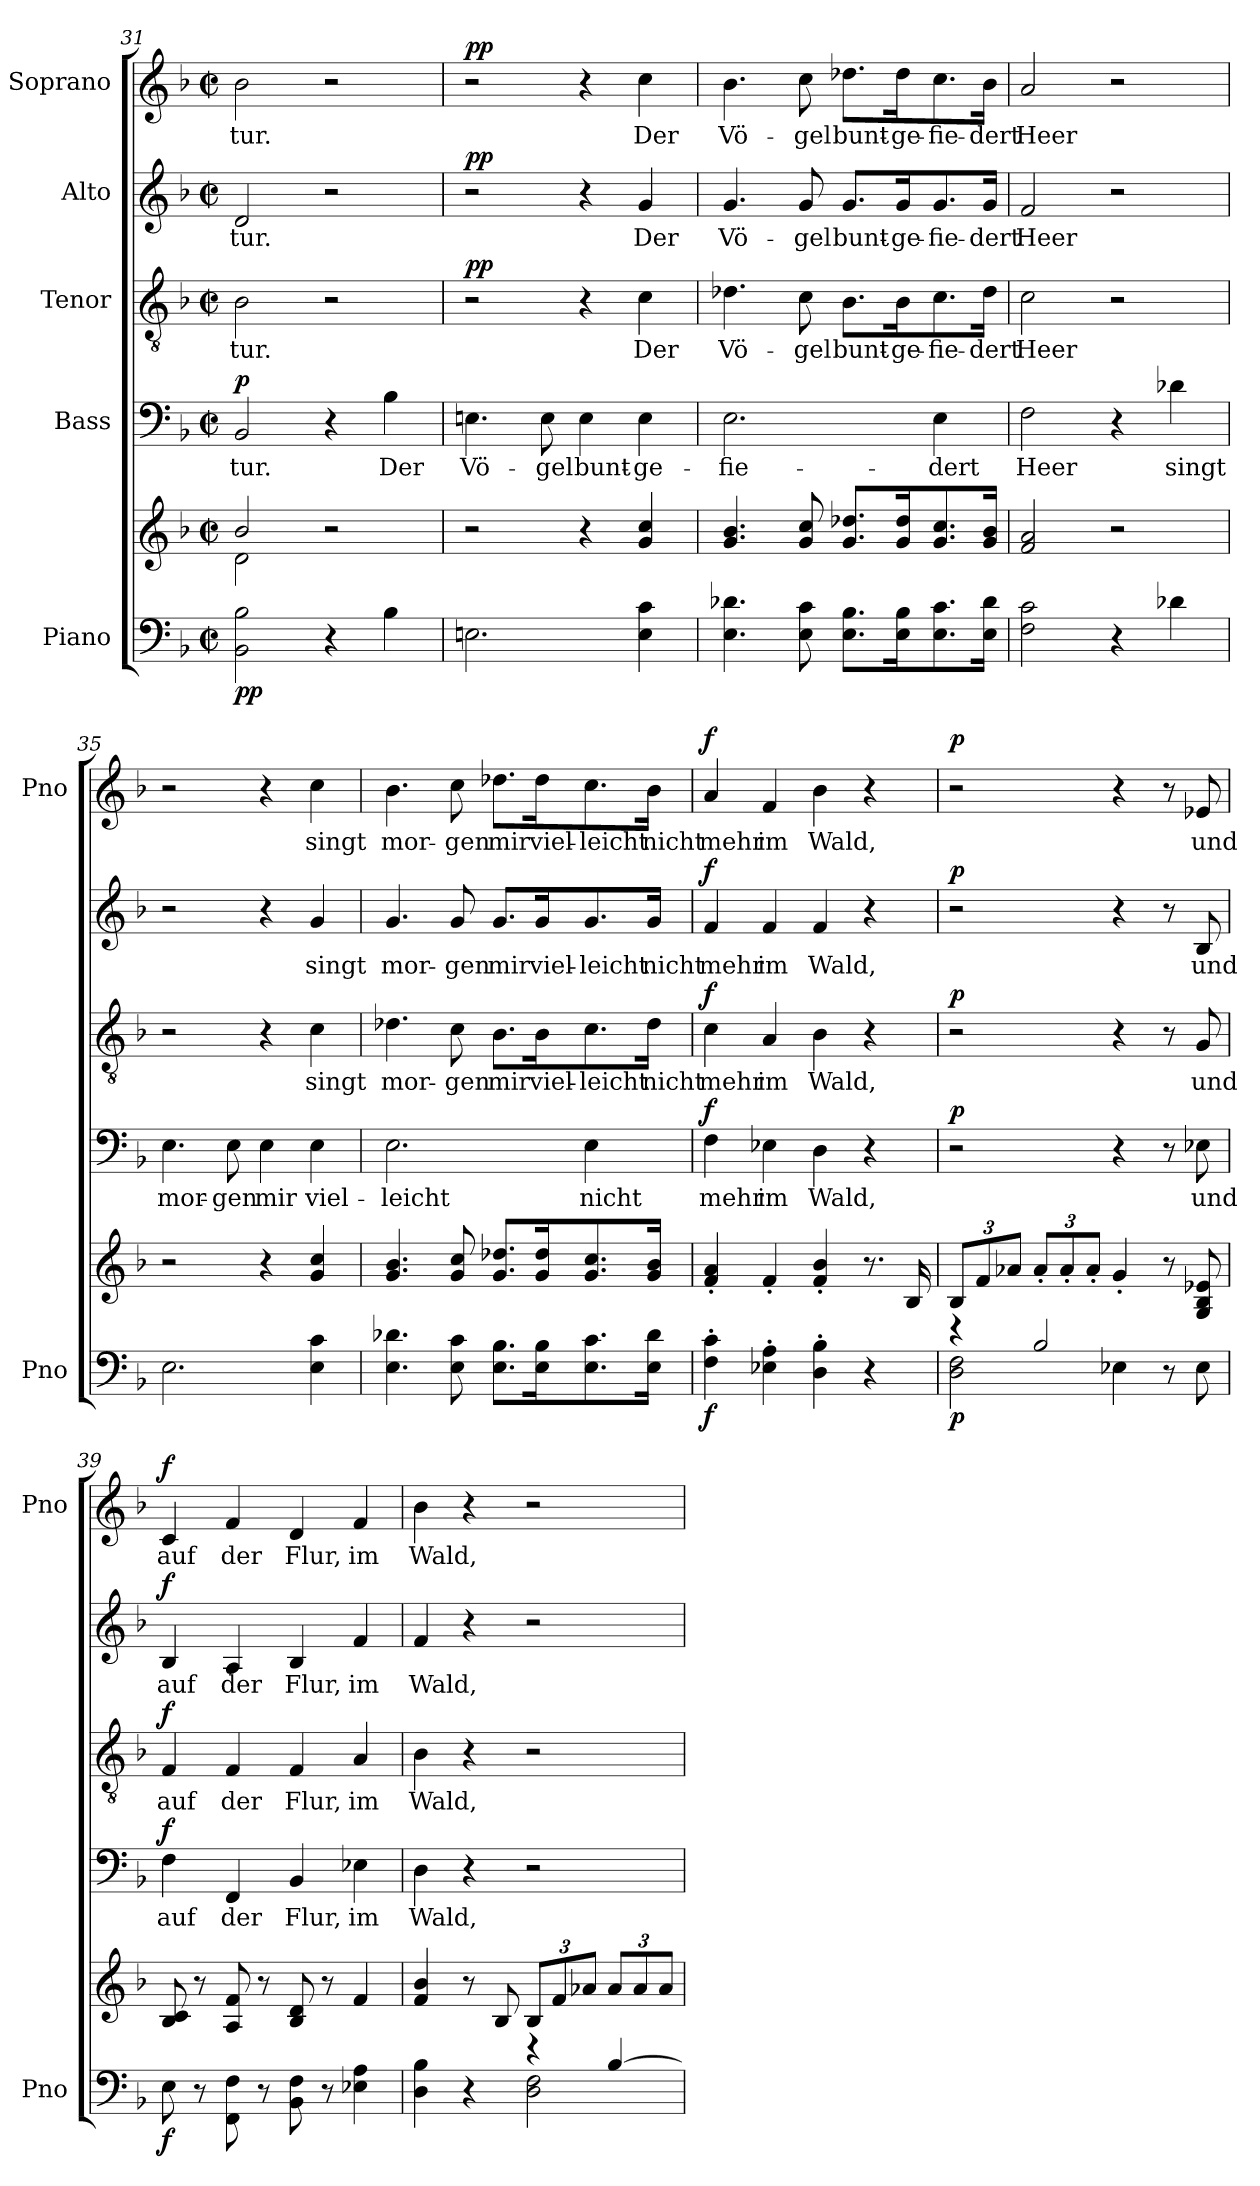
**kern	**kern	**dynam	**kern	**text	**dynam	**kern	**text	**dynam	**kern	**text	**dynam	**kern	**text	**dynam
*part5	*part5	*part5	*part4	*part4	*part4	*part3	*part3	*part3	*part2	*part2	*part2	*part1	*part1	*part1
*staff6	*staff5	*staff5/6	*staff4	*staff4	*staff4	*staff3	*staff3	*staff3	*staff2	*staff2	*staff2	*staff1	*staff1	*staff1
*I"Piano	*	*	*I"Bass	*	*	*I"Tenor	*	*	*I"Alto	*	*	*I"Soprano	*	*
*I'Pno	*	*	*	*	*	*	*	*	*	*	*	*I'Pno	*	*
*clefF4	*clefG2	*	*clefF4	*	*	*clefGv2	*	*	*clefG2	*	*	*clefG2	*	*
*k[b-]	*k[b-]	*	*k[b-]	*	*	*k[b-]	*	*	*k[b-]	*	*	*k[b-]	*	*
*F:	*F:	*	*F:	*	*	*F:	*	*	*F:	*	*	*F:	*	*
*M2/2	*M2/2	*	*M2/2	*	*	*M2/2	*	*	*M2/2	*	*	*M2/2	*	*
*met(c|)	*met(c|)	*	*met(c|)	*	*	*met(c|)	*	*	*met(c|)	*	*	*met(c|)	*	*
=31	=31	=31	=31	=31	=31	=31	=31	=31	=31	=31	=31	=31	=31	=31
*	*^	*	*	*	*	*	*	*	*	*	*	*	*	*
!	!	!	!LO:DY:b=2	!	!LO:LY:b	!LO:DY:b	!	!LO:LY:b	!	!	!LO:LY:b	!	!	!LO:LY:b	!
2BB-\ 2B-\	2d\	2b-/	pp	2BB-/	-tur.	p	2B-\	-tur.	.	2d/	-tur.	.	2b-\	-tur.	.
4r	2r	2ryy	.	4r	.	.	2r	.	.	2r	.	.	2r	.	.
!	!	!	!	!	!LO:LY:b	!	!	!	!	!	!	!	!	!	!
4B-\	.	.	.	4B-\	Der	.	.	.	.	.	.	.	.	.	.
*	*v	*v	*	*	*	*	*	*	*	*	*	*	*	*	*
=32	=32	=32	=32	=32	=32	=32	=32	=32	=32	=32	=32	=32	=32	=32
!	!	!	!	!LO:LY:b	!	!	!	!LO:DY:b	!	!	!LO:DY:b	!	!	!LO:DY:b
2.En\	2r	.	4.En\	Vö-	.	2r	.	pp	2r	.	pp	2r	.	pp
!	!	!	!	!LO:LY:b	!	!	!	!	!	!	!	!	!	!
.	.	.	8E\	-gel	.	.	.	.	.	.	.	.	.	.
!	!	!	!	!LO:LY:b	!	!	!	!	!	!	!	!	!	!
.	4r	.	4E\	bunt-	.	4r	.	.	4r	.	.	4r	.	.
!	!	!	!	!LO:LY:b	!	!	!LO:LY:b	!	!	!LO:LY:b	!	!	!LO:LY:b	!
4E\ 4c\	4g/ 4cc/	.	4E\	-ge-	.	4c\	Der	.	4g/	Der	.	4cc\	Der	.
=33	=33	=33	=33	=33	=33	=33	=33	=33	=33	=33	=33	=33	=33	=33
!	!	!	!	!LO:LY:b	!	!	!LO:LY:b	!	!	!LO:LY:b	!	!	!LO:LY:b	!
4.E\ 4.d-X\	4.g/ 4.b-/	.	2.E\	-fie-	.	4.d-X\	Vö-	.	4.g/	Vö-	.	4.b-\	Vö-	.
!	!	!	!	!	!	!	!LO:LY:b	!	!	!LO:LY:b	!	!	!LO:LY:b	!
8E\ 8c\	8g/ 8cc/	.	.	.	.	8c\	-gel	.	8g/	-gel	.	8cc\	-gel	.
!	!	!	!	!	!	!	!LO:LY:b	!	!	!LO:LY:b	!	!	!LO:LY:b	!
8.E\ 8.B-\L	8.g/ 8.dd-X/L	.	.	.	.	8.B-\L	bunt-	.	8.g/L	bunt-	.	8.dd-X\L	bunt-	.
!	!	!	!	!	!	!	!LO:LY:b	!	!	!LO:LY:b	!	!	!LO:LY:b	!
16E\ 16B-\K	16g/ 16dd-/K	.	.	.	.	16B-\K	-ge-	.	16g/K	-ge-	.	16dd-\K	-ge-	.
!	!	!	!	!LO:LY:b	!	!	!LO:LY:b	!	!	!LO:LY:b	!	!	!LO:LY:b	!
8.E\ 8.c\	8.g/ 8.cc/	.	4E\	-dert	.	8.c\	-fie-	.	8.g/	-fie-	.	8.cc\	-fie-	.
!	!	!	!	!	!	!	!LO:LY:b	!	!	!LO:LY:b	!	!	!LO:LY:b	!
16E\ 16d-\Jk	16g/ 16b-/Jk	.	.	.	.	16d-\Jk	-dert	.	16g/Jk	-dert	.	16b-\Jk	-dert	.
!!LO:LB:g=z
=34	=34	=34	=34	=34	=34	=34	=34	=34	=34	=34	=34	=34	=34	=34
!	!	!	!	!LO:LY:b	!	!	!LO:LY:b	!	!	!LO:LY:b	!	!	!LO:LY:b	!
2F\ 2c\	2f/ 2a/	.	2F\	Heer	.	2c\	Heer	.	2f/	Heer	.	2a/	Heer	.
4r	2r	.	4r	.	.	2r	.	.	2r	.	.	2r	.	.
!	!	!	!	!LO:LY:b	!	!	!	!	!	!	!	!	!	!
4d-X\	.	.	4d-X\	singt	.	.	.	.	.	.	.	.	.	.
=35	=35	=35	=35	=35	=35	=35	=35	=35	=35	=35	=35	=35	=35	=35
!	!	!	!	!LO:LY:b	!	!	!	!	!	!	!	!	!	!
2.E\	2r	.	4.E\	mor-	.	2r	.	.	2r	.	.	2r	.	.
!	!	!	!	!LO:LY:b	!	!	!	!	!	!	!	!	!	!
.	.	.	8E\	-gen	.	.	.	.	.	.	.	.	.	.
!	!	!	!	!LO:LY:b	!	!	!	!	!	!	!	!	!	!
.	4r	.	4E\	mir	.	4r	.	.	4r	.	.	4r	.	.
!	!	!	!	!LO:LY:b	!	!	!LO:LY:b	!	!	!LO:LY:b	!	!	!LO:LY:b	!
4E\ 4c\	4g/ 4cc/	.	4E\	viel-	.	4c\	singt	.	4g/	singt	.	4cc\	singt	.
=36	=36	=36	=36	=36	=36	=36	=36	=36	=36	=36	=36	=36	=36	=36
!	!	!	!	!LO:LY:b	!	!	!LO:LY:b	!	!	!LO:LY:b	!	!	!LO:LY:b	!
4.E\ 4.d-X\	4.g/ 4.b-/	.	2.E\	-leicht	.	4.d-X\	mor-	.	4.g/	mor-	.	4.b-\	mor-	.
!	!	!	!	!	!	!	!LO:LY:b	!	!	!LO:LY:b	!	!	!LO:LY:b	!
8E\ 8c\	8g/ 8cc/	.	.	.	.	8c\	-gen	.	8g/	-gen	.	8cc\	-gen	.
!	!	!	!	!	!	!	!LO:LY:b	!	!	!LO:LY:b	!	!	!LO:LY:b	!
8.E\ 8.B-\L	8.g/ 8.dd-X/L	.	.	.	.	8.B-\L	mir	.	8.g/L	mir	.	8.dd-X\L	mir	.
!	!	!	!	!	!	!	!LO:LY:b	!	!	!LO:LY:b	!	!	!LO:LY:b	!
16E\ 16B-\K	16g/ 16dd-/K	.	.	.	.	16B-\K	viel-	.	16g/K	viel-	.	16dd-\K	viel-	.
!	!	!	!	!LO:LY:b	!	!	!LO:LY:b	!	!	!LO:LY:b	!	!	!LO:LY:b	!
8.E\ 8.c\	8.g/ 8.cc/	.	4E\	nicht	.	8.c\	-leicht	.	8.g/	-leicht	.	8.cc\	-leicht	.
!	!	!	!	!	!	!	!LO:LY:b	!	!	!LO:LY:b	!	!	!LO:LY:b	!
16E\ 16d-\Jk	16g/ 16b-/Jk	.	.	.	.	16d-\Jk	nicht	.	16g/Jk	nicht	.	16b-\Jk	nicht	.
=37	=37	=37	=37	=37	=37	=37	=37	=37	=37	=37	=37	=37	=37	=37
!	!	!LO:DY:b=2	!	!LO:LY:b	!LO:DY:b	!	!LO:LY:b	!LO:DY:b	!	!LO:LY:b	!LO:DY:b	!	!LO:LY:b	!LO:DY:b
4F\' 4c\'	4f/' 4a/'	f	4F\	mehr	f	4c\	mehr	f	4f/	mehr	f	4a/	mehr	f
!	!	!	!	!LO:LY:b	!	!	!LO:LY:b	!	!	!LO:LY:b	!	!	!LO:LY:b	!
4E-X\' 4A\'	4f'/	.	4E-X\	im	.	4A/	im	.	4f/	im	.	4f/	im	.
!	!	!	!	!LO:LY:b	!	!	!LO:LY:b	!	!	!LO:LY:b	!	!	!LO:LY:b	!
4D\' 4B-\'	4f/' 4b-/'	.	4D\	Wald,	.	4B-\	Wald,	.	4f/	Wald,	.	4b-\	Wald,	.
4r	8.r	.	4r	.	.	4r	.	.	4r	.	.	4r	.	.
.	16B-/	.	.	.	.	.	.	.	.	.	.	.	.	.
=38	=38	=38	=38	=38	=38	=38	=38	=38	=38	=38	=38	=38	=38	=38
*^	*	*	*	*	*	*	*	*	*	*	*	*	*	*
*	*	*Xbrackettup	*	*	*	*	*	*	*	*	*	*	*	*	*
!	!	!	!LO:DY:b=2	!	!	!LO:DY:b	!	!	!LO:DY:b	!	!	!LO:DY:b	!	!	!LO:DY:b
2D\ 2F\	4re	12B-/L	p	2r	.	p	2r	.	p	2r	.	p	2r	.	p
.	.	12f/	.	.	.	.	.	.	.	.	.	.	.	.	.
.	.	12a-X/J	.	.	.	.	.	.	.	.	.	.	.	.	.
.	2B-/	12a-'/L	.	.	.	.	.	.	.	.	.	.	.	.	.
.	.	12a-'/	.	.	.	.	.	.	.	.	.	.	.	.	.
.	.	12a-'/J	.	.	.	.	.	.	.	.	.	.	.	.	.
4E-X\	.	4g'/	.	4r	.	.	4r	.	.	4r	.	.	4r	.	.
8r	4ryy	8r	.	8r	.	.	8r	.	.	8r	.	.	8r	.	.
!	!	!	!	!	!LO:LY:b	!	!	!LO:LY:b	!	!	!LO:LY:b	!	!	!LO:LY:b	!
8E-\	.	8G/ 8B-/ 8e-X/	.	8E-X\	und	.	8G/	und	.	8B-/	und	.	8e-X/	und	.
*v	*v	*	*	*	*	*	*	*	*	*	*	*	*	*	*
!!LO:PB:g=z
=39	=39	=39	=39	=39	=39	=39	=39	=39	=39	=39	=39	=39	=39	=39
!	!	!LO:DY:b=2	!	!LO:LY:b	!LO:DY:b	!	!LO:LY:b	!LO:DY:b	!	!LO:LY:b	!LO:DY:b	!	!LO:LY:b	!LO:DY:b
8E\	8B-/ 8c/	f	4F\	auf	f	4F/	auf	f	4B-/	auf	f	4c/	auf	f
8r	8r	.	.	.	.	.	.	.	.	.	.	.	.	.
!	!	!	!	!LO:LY:b	!	!	!LO:LY:b	!	!	!LO:LY:b	!	!	!LO:LY:b	!
8FF\ 8F\	8A/ 8f/	.	4FF/	der	.	4F/	der	.	4A/	der	.	4f/	der	.
8r	8r	.	.	.	.	.	.	.	.	.	.	.	.	.
!	!	!	!	!LO:LY:b	!	!	!LO:LY:b	!	!	!LO:LY:b	!	!	!LO:LY:b	!
8BB-\ 8F\	8B-/ 8d/	.	4BB-/	Flur,	.	4F/	Flur,	.	4B-/	Flur,	.	4d/	Flur,	.
8r	8r	.	.	.	.	.	.	.	.	.	.	.	.	.
!	!	!	!	!LO:LY:b	!	!	!LO:LY:b	!	!	!LO:LY:b	!	!	!LO:LY:b	!
4E-X\ 4A\	4f/	.	4E-X\	im	.	4A/	im	.	4f/	im	.	4f/	im	.
=40	=40	=40	=40	=40	=40	=40	=40	=40	=40	=40	=40	=40	=40	=40
*^	*	*	*	*	*	*	*	*	*	*	*	*	*	*
!	!	!	!	!	!LO:LY:b	!	!	!LO:LY:b	!	!	!LO:LY:b	!	!	!LO:LY:b	!
4D\ 4B-\	2ryy	4f/ 4b-/	.	4D\	Wald,	.	4B-\	Wald,	.	4f/	Wald,	.	4b-\	Wald,	.
4r	.	8r	.	4r	.	.	4r	.	.	4r	.	.	4r	.	.
.	.	8B-/	.	.	.	.	.	.	.	.	.	.	.	.	.
4re	2D\ 2F\	12B-/L	.	2r	.	.	2r	.	.	2r	.	.	2r	.	.
.	.	12f/	.	.	.	.	.	.	.	.	.	.	.	.	.
.	.	12a-X/J	.	.	.	.	.	.	.	.	.	.	.	.	.
[4B-/	.	12a-/L	.	.	.	.	.	.	.	.	.	.	.	.	.
.	.	12a-/	.	.	.	.	.	.	.	.	.	.	.	.	.
.	.	12a-/J	.	.	.	.	.	.	.	.	.	.	.	.	.
*v	*v	*	*	*	*	*	*	*	*	*	*	*	*	*	*
=	=	=	=	=	=	=	=	=	=	=	=	=	=	=
*-	*-	*-	*-	*-	*-	*-	*-	*-	*-	*-	*-	*-	*-	*-
